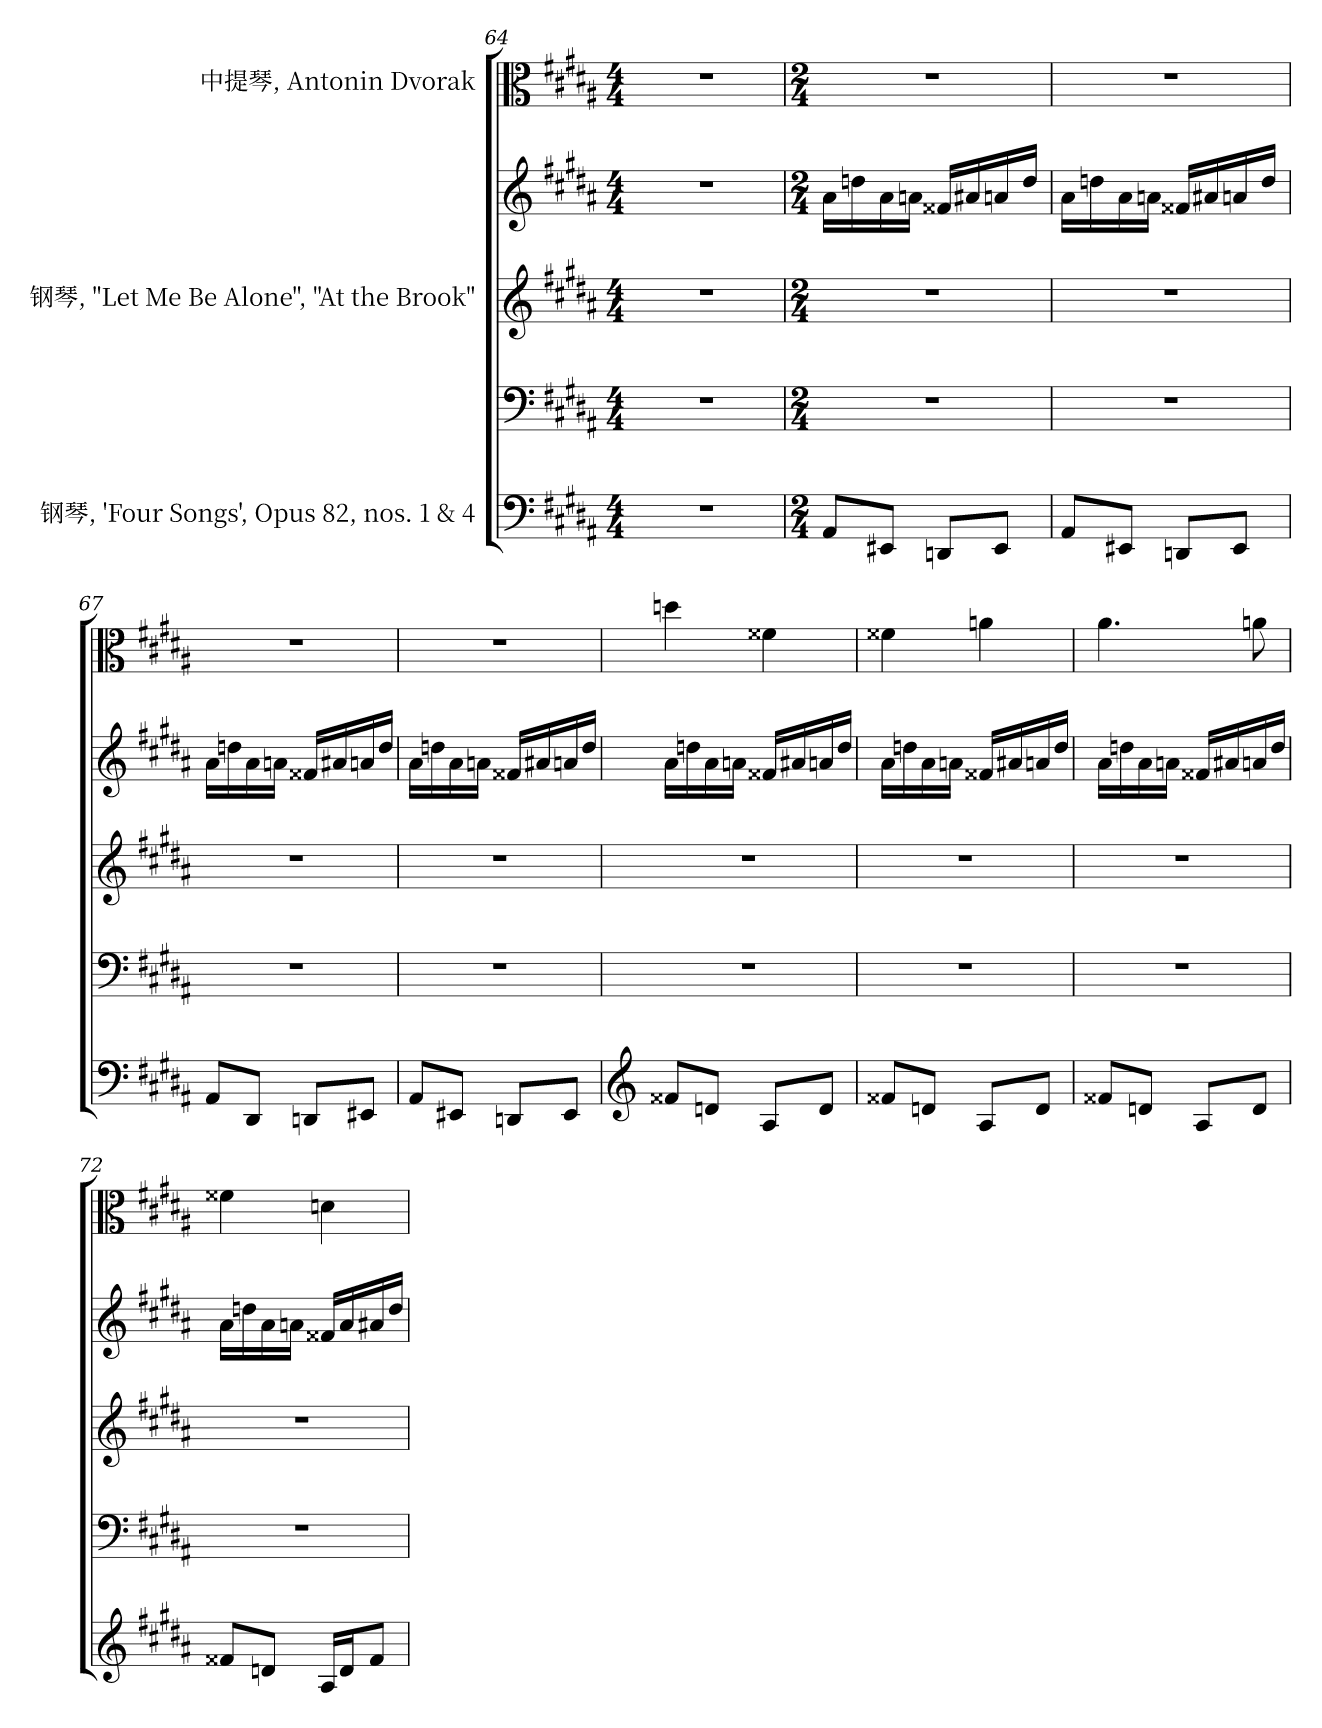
**kern	**kern	**kern	**kern	**kern
*part3	*part3	*part2	*part2	*part1
*staff5	*staff4	*staff3	*staff2	*staff1
*I"钢琴,  'Four Songs', Opus 82, nos. 1 &amp; 4	*	*I"钢琴, &quot;Let Me Be Alone&quot;, &quot;At the Brook&quot;	*	*I"中提琴, Antonin Dvorak
*clefF4	*clefF4	*clefG2	*clefG2	*clefC3
*k[f#c#g#d#a#]	*k[f#c#g#d#a#]	*k[f#c#g#d#a#]	*k[f#c#g#d#a#]	*k[f#c#g#d#a#]
*M4/4	*M4/4	*M4/4	*M4/4	*M4/4
=64	=64	=64	=64	=64
1r	1r	1r	1r	1r
=65	=65	=65	=65	=65
*M2/4	*M2/4	*M2/4	*M2/4	*M2/4
*	*	*	*	*MM113
8AA#/L	2r	2r	16a#\LL	2r
.	.	.	16ddn\	.
8EE#X/J	.	.	16a#\	.
.	.	.	16an\JJ	.
8DDn/L	.	.	16f##X/LL	.
.	.	.	16a#X/	.
8EE#/J	.	.	16an/	.
.	.	.	16dd/JJ	.
=66	=66	=66	=66	=66
8AA#/L	2r	2r	16a#\LL	2r
.	.	.	16ddn\	.
8EE#X/J	.	.	16a#\	.
.	.	.	16an\JJ	.
8DDn/L	.	.	16f##X/LL	.
.	.	.	16a#X/	.
8EE#/J	.	.	16an/	.
.	.	.	16dd/JJ	.
!!LO:PB:g=z
=67	=67	=67	=67	=67
8AA#/L	2r	2r	16a#\LL	2r
.	.	.	16ddn\	.
8DD#/J	.	.	16a#\	.
.	.	.	16an\JJ	.
8DDn/L	.	.	16f##X/LL	.
.	.	.	16a#X/	.
8EE#X/J	.	.	16an/	.
.	.	.	16dd/JJ	.
=68	=68	=68	=68	=68
8AA#/L	2r	2r	16a#\LL	2r
.	.	.	16ddn\	.
8EE#X/J	.	.	16a#\	.
.	.	.	16an\JJ	.
8DDn/L	.	.	16f##X/LL	.
.	.	.	16a#X/	.
8EE#/J	.	.	16an/	.
.	.	.	16dd/JJ	.
=69	=69	=69	=69	=69
*clefG2	*	*	*	*
8f##X/L	2r	2r	16a#\LL	4ddn\
.	.	.	16ddn\	.
8dn/J	.	.	16a#\	.
.	.	.	16an\JJ	.
8A#/L	.	.	16f##X/LL	4f##X\
.	.	.	16a#X/	.
8d/J	.	.	16an/	.
.	.	.	16dd/JJ	.
!!LO:LB:g=z
=70	=70	=70	=70	=70
8f##X/L	2r	2r	16a#\LL	4f##X\
.	.	.	16ddn\	.
8dn/J	.	.	16a#\	.
.	.	.	16an\JJ	.
8A#/L	.	.	16f##X/LL	4an\
.	.	.	16a#X/	.
8d/J	.	.	16an/	.
.	.	.	16dd/JJ	.
=71	=71	=71	=71	=71
8f##X/L	2r	2r	16a#\LL	4.a#\
.	.	.	16ddn\	.
8dn/J	.	.	16a#\	.
.	.	.	16an\JJ	.
8A#/L	.	.	16f##X/LL	.
.	.	.	16a#X/	.
8d/J	.	.	16an/	8an\
.	.	.	16dd/JJ	.
=72	=72	=72	=72	=72
8f##X/L	2r	2r	16a#\LL	4f##X\
.	.	.	16ddn\	.
8dn/J	.	.	16a#\	.
.	.	.	16an\JJ	.
16A#/LL	.	.	16f##X/LL	4dn\
16d/J	.	.	16a/	.
8f##/J	.	.	16a#X/	.
.	.	.	16dd/JJ	.
=	=	=	=	=
*-	*-	*-	*-	*-
